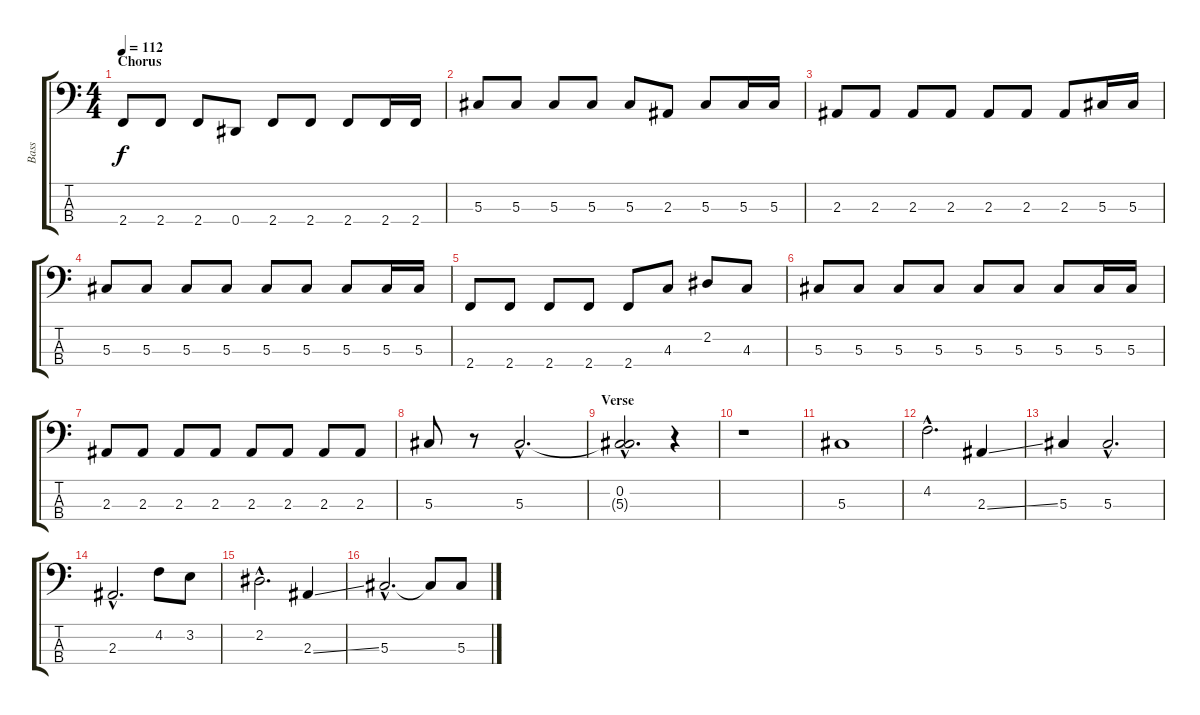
\track ("Bass" "Bass") {instrument electricbassfinger}
\staff {score tabs}
\tuning (Gb2 Db2 Ab1 Eb1) {hide}
\ts (4 4)
\section ("" "Chorus")
\tempo 112
\clef f4
\ks c
2.4.8{dy f} 2.4.8 2.4.8 0.4.8 2.4.8 2.4.8 2.4.8 2.4.16 2.4.16 |
5.3.8 5.3.8 5.3.8 5.3.8 5.3.8 2.3.8 5.3.8 5.3.16 5.3.16 |
2.3.8 2.3.8 2.3.8 2.3.8 2.3.8 2.3.8 2.3.8 5.3.16 5.3.16 |
5.3.8 5.3.8 5.3.8 5.3.8 5.3.8 5.3.8 5.3.8 5.3.16 5.3.16 |
2.4.8 2.4.8 2.4.8 2.4.8 2.4.8 4.3.8 2.2.8 4.3.8 |
5.3.8 5.3.8 5.3.8 5.3.8 5.3.8 5.3.8 5.3.8 5.3.16 5.3.16 |
2.3.8 2.3.8 2.3.8 2.3.8 2.3.8 2.3.8 2.3.8 2.3.8 |
5.3.8 r.8 5.3{hac}.2{d} |
\section ("" "Verse")
(0.2{hac} 5.3{hac t}).2{d} r.4 |
r.1 |
5.3.1 |
4.2{hac}.2{d} 2.3{ss}.4 |
5.3.4 5.3{hac}.2{d} |
2.3{hac}.2{d} 4.2.8 3.2.8 |
2.2{hac}.2{d} 2.3{ss}.4 |
5.3{hac}.2{d} 5.3{t}.8 5.3.8
